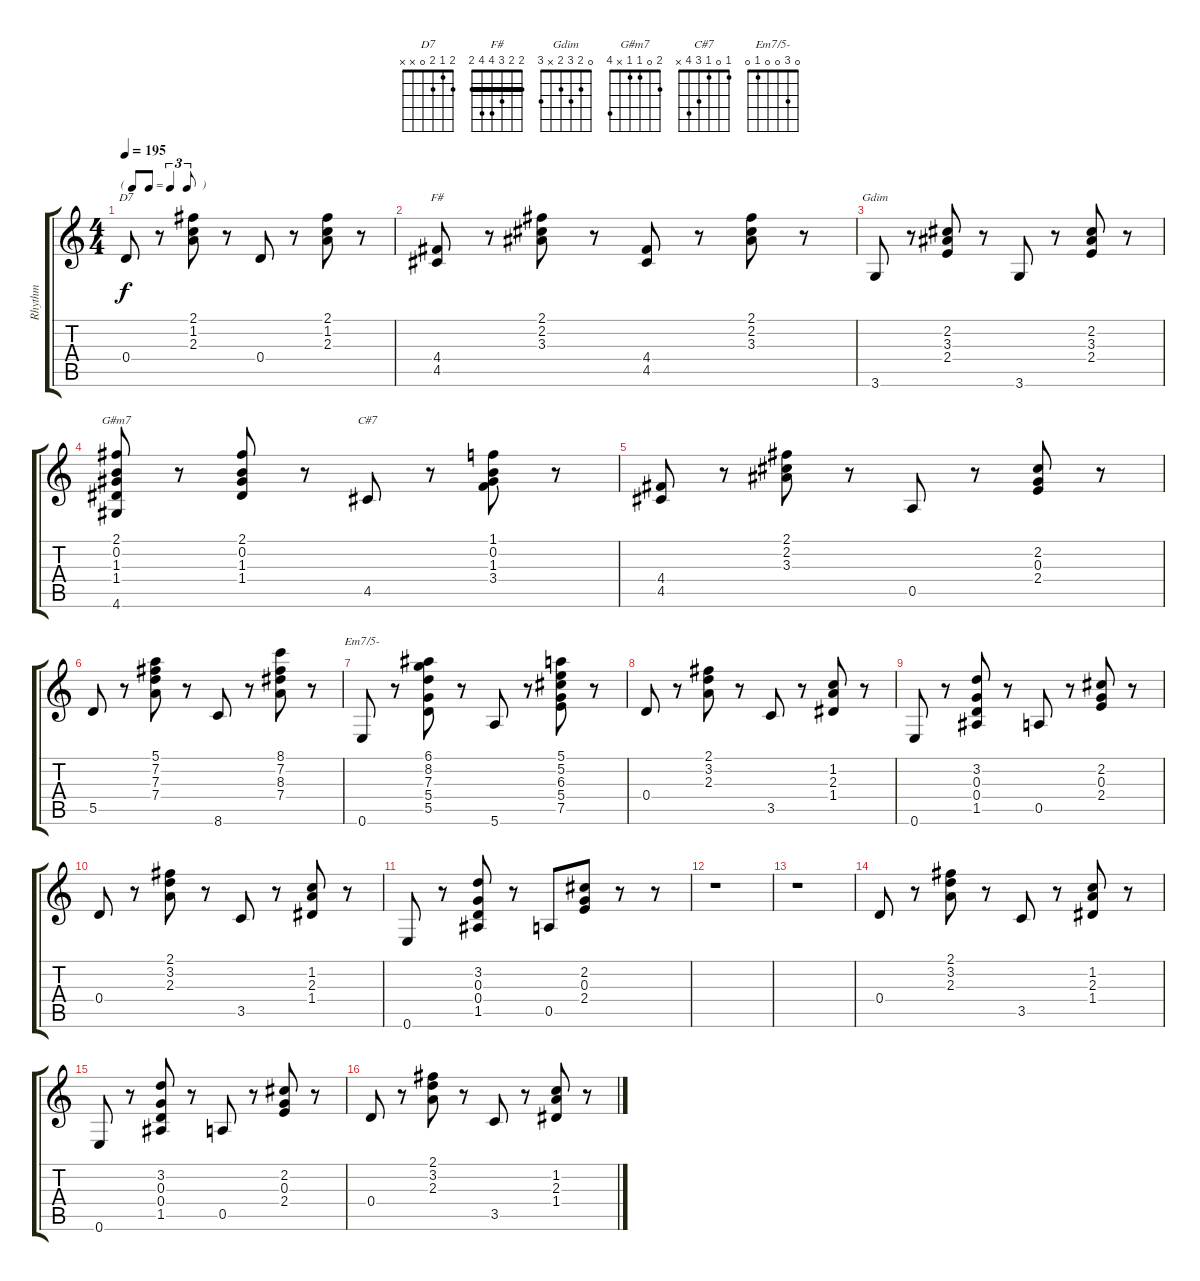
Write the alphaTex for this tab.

\track ("Rhythm" "Rhythm") {instrument acousticguitarnylon}
\staff {score tabs}
\tuning (E4 B3 G3 D3 A2 E2) {hide}
\chord ("D7" 2 1 2 0 x x)
\chord ("F#" 2 2 3 4 4 2) {barre 2}
\chord ("Gdim" 0 2 3 2 x 3)
\chord ("G#m7" 2 0 1 1 x 4)
\chord ("C#7" 1 0 1 3 4 x)
\chord ("Em7/5-" 0 3 0 0 1 0)
\ts (4 4)
\tf triplet8th
\tempo 195
\clef g2
\ks c
0.4.8{ch "D7" dy f} r.8 (2.1 1.2 2.3).8 r.8 0.4.8 r.8 (2.1 1.2 2.3).8 r.8 |
(4.4 4.5).8{ch "F#"} r.8 (2.1 2.2 3.3).8 r.8 (4.4 4.5).8 r.8 (2.1 2.2 3.3).8 r.8 |
3.6.8{ch "Gdim"} r.8 (2.2 3.3 2.4).8 r.8 3.6.8 r.8 (2.2 3.3 2.4).8 r.8 |
(2.1 0.2 1.3 1.4 4.6).8{ch "G#m7"} r.8 (2.1 0.2 1.3 1.4).8 r.8 4.5.8{ch "C#7"} r.8 (1.1 0.2 1.3 3.4).8 r.8 |
(4.4 4.5).8 r.8 (2.1 2.2 3.3).8 r.8 0.5.8 r.8 (2.2 0.3 2.4).8 r.8 |
5.5.8 r.8 (5.1 7.2 7.3 7.4).8 r.8 8.6.8 r.8 (8.1 7.2 8.3 7.4).8 r.8 |
0.6.8{ch "Em7/5-"} r.8 (6.1 8.2 7.3 5.4 5.5).8 r.8 5.6.8 r.8 (5.1 5.2 6.3 5.4 7.5).8 r.8 |
0.4.8 r.8 (2.1 3.2 2.3).8 r.8 3.5.8 r.8 (1.2 2.3 1.4).8 r.8 |
0.6.8 r.8 (3.2 0.3 0.4 1.5).8 r.8 0.5.8 r.8 (2.2 0.3 2.4).8 r.8 |
0.4.8 r.8 (2.1 3.2 2.3).8 r.8 3.5.8 r.8 (1.2 2.3 1.4).8 r.8 |
0.6.8 r.8 (3.2 0.3 0.4 1.5).8 r.8 0.5.8 (2.2 0.3 2.4).8 r.8 r.8 |
r.1 |
r.1 |
0.4.8 r.8 (2.1 3.2 2.3).8 r.8 3.5.8 r.8 (1.2 2.3 1.4).8 r.8 |
0.6.8 r.8 (3.2 0.3 0.4 1.5).8 r.8 0.5.8 r.8 (2.2 0.3 2.4).8 r.8 |
0.4.8 r.8 (2.1 3.2 2.3).8 r.8 3.5.8 r.8 (1.2 2.3 1.4).8 r.8
